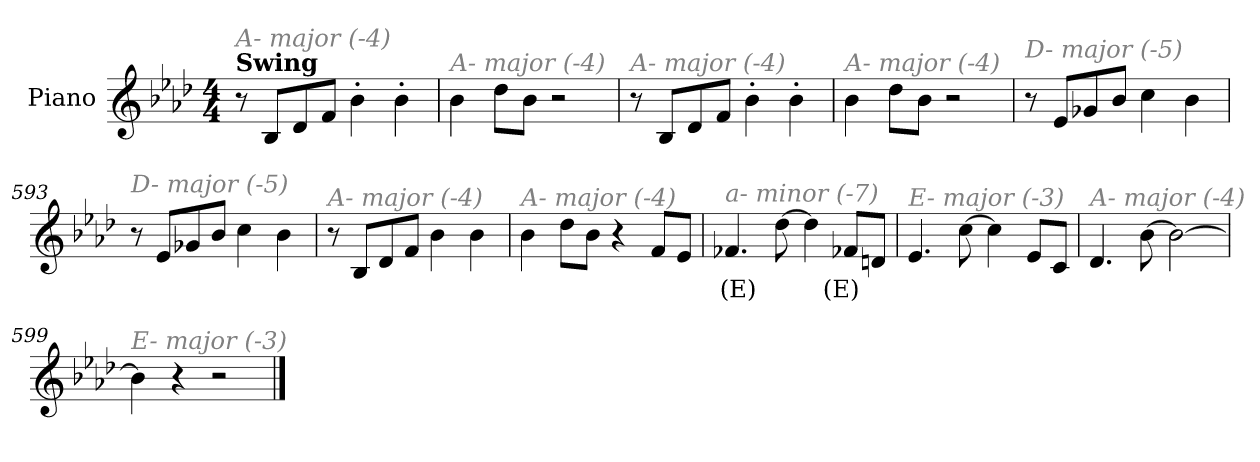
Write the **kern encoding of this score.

**kern	**text
*part1	*part1
*staff1	*staff1
*I"Piano	*
*I'Pno.	*
*clefG2	*
*k[b-e-a-d-]	*
*M4/4	*
*MM144	*
=1	=1
!LO:TX:a:B:t=Swing	!
!LO:TX:i:color=#808080:t=A- major (-4)	!
8r	.
8B-/L	.
8d-/	.
8f/J	.
4b-'\	.
4b-'\	.
=589	=589
!LO:TX:i:color=#808080:t=A- major (-4)	!
4b-\	.
8dd-\L	.
8b-\J	.
2r	.
=590	=590
!LO:TX:i:color=#808080:t=A- major (-4)	!
8r	.
8B-/L	.
8d-/	.
8f/J	.
4b-'\	.
4b-'\	.
=591	=591
!LO:TX:i:color=#808080:t=A- major (-4)	!
4b-\	.
8dd-\L	.
8b-\J	.
2r	.
!!LO:LB:g=z
=592	=592
!LO:TX:i:color=#808080:t=D- major (-5)	!
8r	.
8e-/L	.
8g-X/	.
8b-/J	.
4cc\	.
4b-\	.
=593	=593
!LO:TX:i:color=#808080:t=D- major (-5)	!
8r	.
8e-/L	.
8g-X/	.
8b-/J	.
4cc\	.
4b-\	.
=594	=594
!LO:TX:i:color=#808080:t=A- major (-4)	!
8r	.
8B-/L	.
8d-/	.
8f/J	.
4b-\	.
4b-\	.
=595	=595
!LO:TX:i:color=#808080:t=A- major (-4)	!
4b-\	.
8dd-\L	.
8b-\J	.
4r	.
8f/L	.
8e-/J	.
!!LO:LB:g=z
=596	=596
!LO:TX:i:color=#808080:t=a- minor (-7)	!
4.f-Xi/	(E)
[8dd-\	.
4dd-\]	.
8f-Xi/L	(E)
8dn/J	.
=597	=597
!LO:TX:i:color=#808080:t=E- major (-3)	!
4.e-/	.
[8cc\	.
4cc\]	.
8e-/L	.
8c/J	.
=598	=598
!LO:TX:i:color=#808080:t=A- major (-4)	!
4.d-/	.
[8b-\	.
2b-\_	.
=599	=599
!LO:TX:i:color=#808080:t=E- major (-3)	!
4b-\]	.
4r	.
2r	.
==	==
*-	*-
